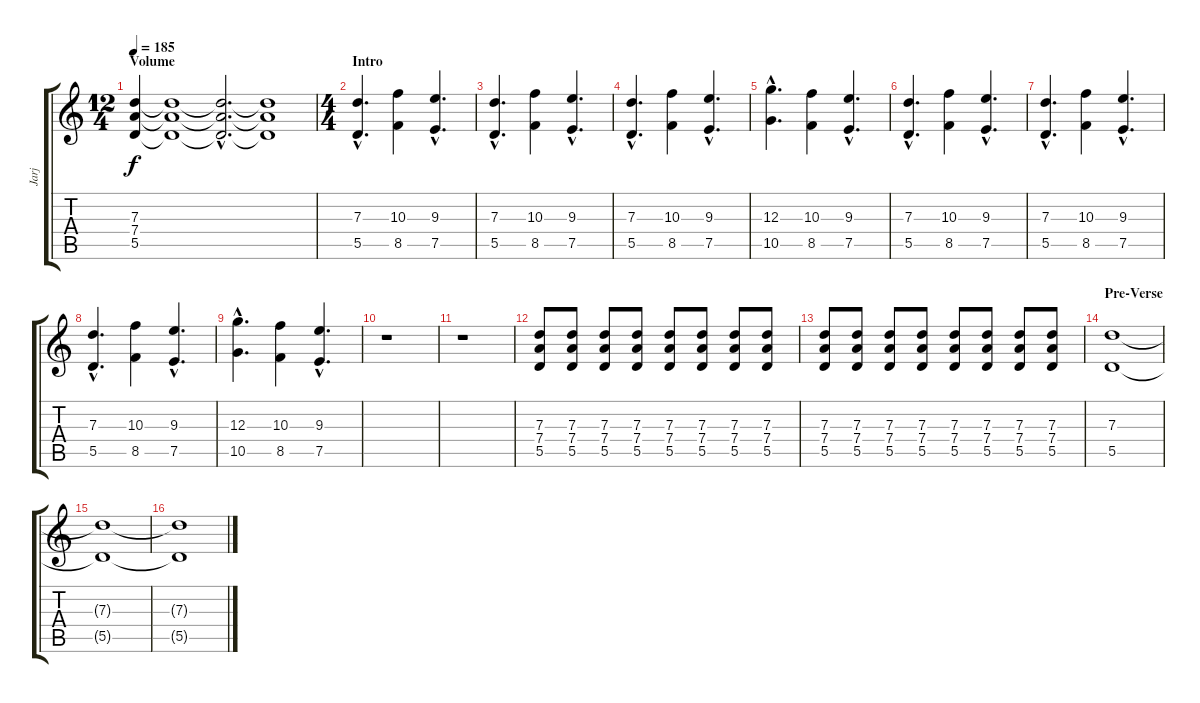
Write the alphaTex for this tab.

\track ("Jarj" "Jarj") {instrument distortionguitar}
\staff {score tabs}
\tuning (E4 B3 G3 D3 A2 E2) {hide}
\ts (12 4)
\section ("" "Volume")
\tempo 185
\clef g2
\ks c
(7.3 7.4 5.5).4{dy f volume 0 instrument distortionguitar} (7.3{t} 7.4{t} 5.5{t}).1{volume 6} (7.3{hac t} 7.4{hac t} 5.5{hac t}).2{d volume 11} (7.3{t} 7.4{t} 5.5{t}).1{volume 16} |
\ts (4 4)
\section ("" "Intro")
(7.3{hac} 5.5{hac}).4{d} (10.3 8.5).4 (9.3{hac} 7.5{hac}).4{d} |
(7.3{hac} 5.5{hac}).4{d} (10.3 8.5).4 (9.3{hac} 7.5{hac}).4{d} |
(7.3{hac} 5.5{hac}).4{d} (10.3 8.5).4 (9.3{hac} 7.5{hac}).4{d} |
(12.3{hac} 10.5{hac}).4{d} (10.3 8.5).4 (9.3{hac} 7.5{hac}).4{d} |
(7.3{hac} 5.5{hac}).4{d} (10.3 8.5).4 (9.3{hac} 7.5{hac}).4{d} |
(7.3{hac} 5.5{hac}).4{d} (10.3 8.5).4 (9.3{hac} 7.5{hac}).4{d} |
(7.3{hac} 5.5{hac}).4{d} (10.3 8.5).4 (9.3{hac} 7.5{hac}).4{d} |
(12.3{hac} 10.5{hac}).4{d} (10.3 8.5).4 (9.3{hac} 7.5{hac}).4{d} |
r.1 |
r.1 |
(7.3 7.4 5.5).8 (7.3 7.4 5.5).8 (7.3 7.4 5.5).8 (7.3 7.4 5.5).8 (7.3 7.4 5.5).8 (7.3 7.4 5.5).8 (7.3 7.4 5.5).8 (7.3 7.4 5.5).8 |
(7.3 7.4 5.5).8 (7.3 7.4 5.5).8 (7.3 7.4 5.5).8 (7.3 7.4 5.5).8 (7.3 7.4 5.5).8 (7.3 7.4 5.5).8 (7.3 7.4 5.5).8 (7.3 7.4 5.5).8 |
\section ("" "Pre-Verse")
(7.3 5.5).1{volume 16} |
(7.3{t} 5.5{t}).1 |
(7.3{t} 5.5{t}).1{volume 14}
